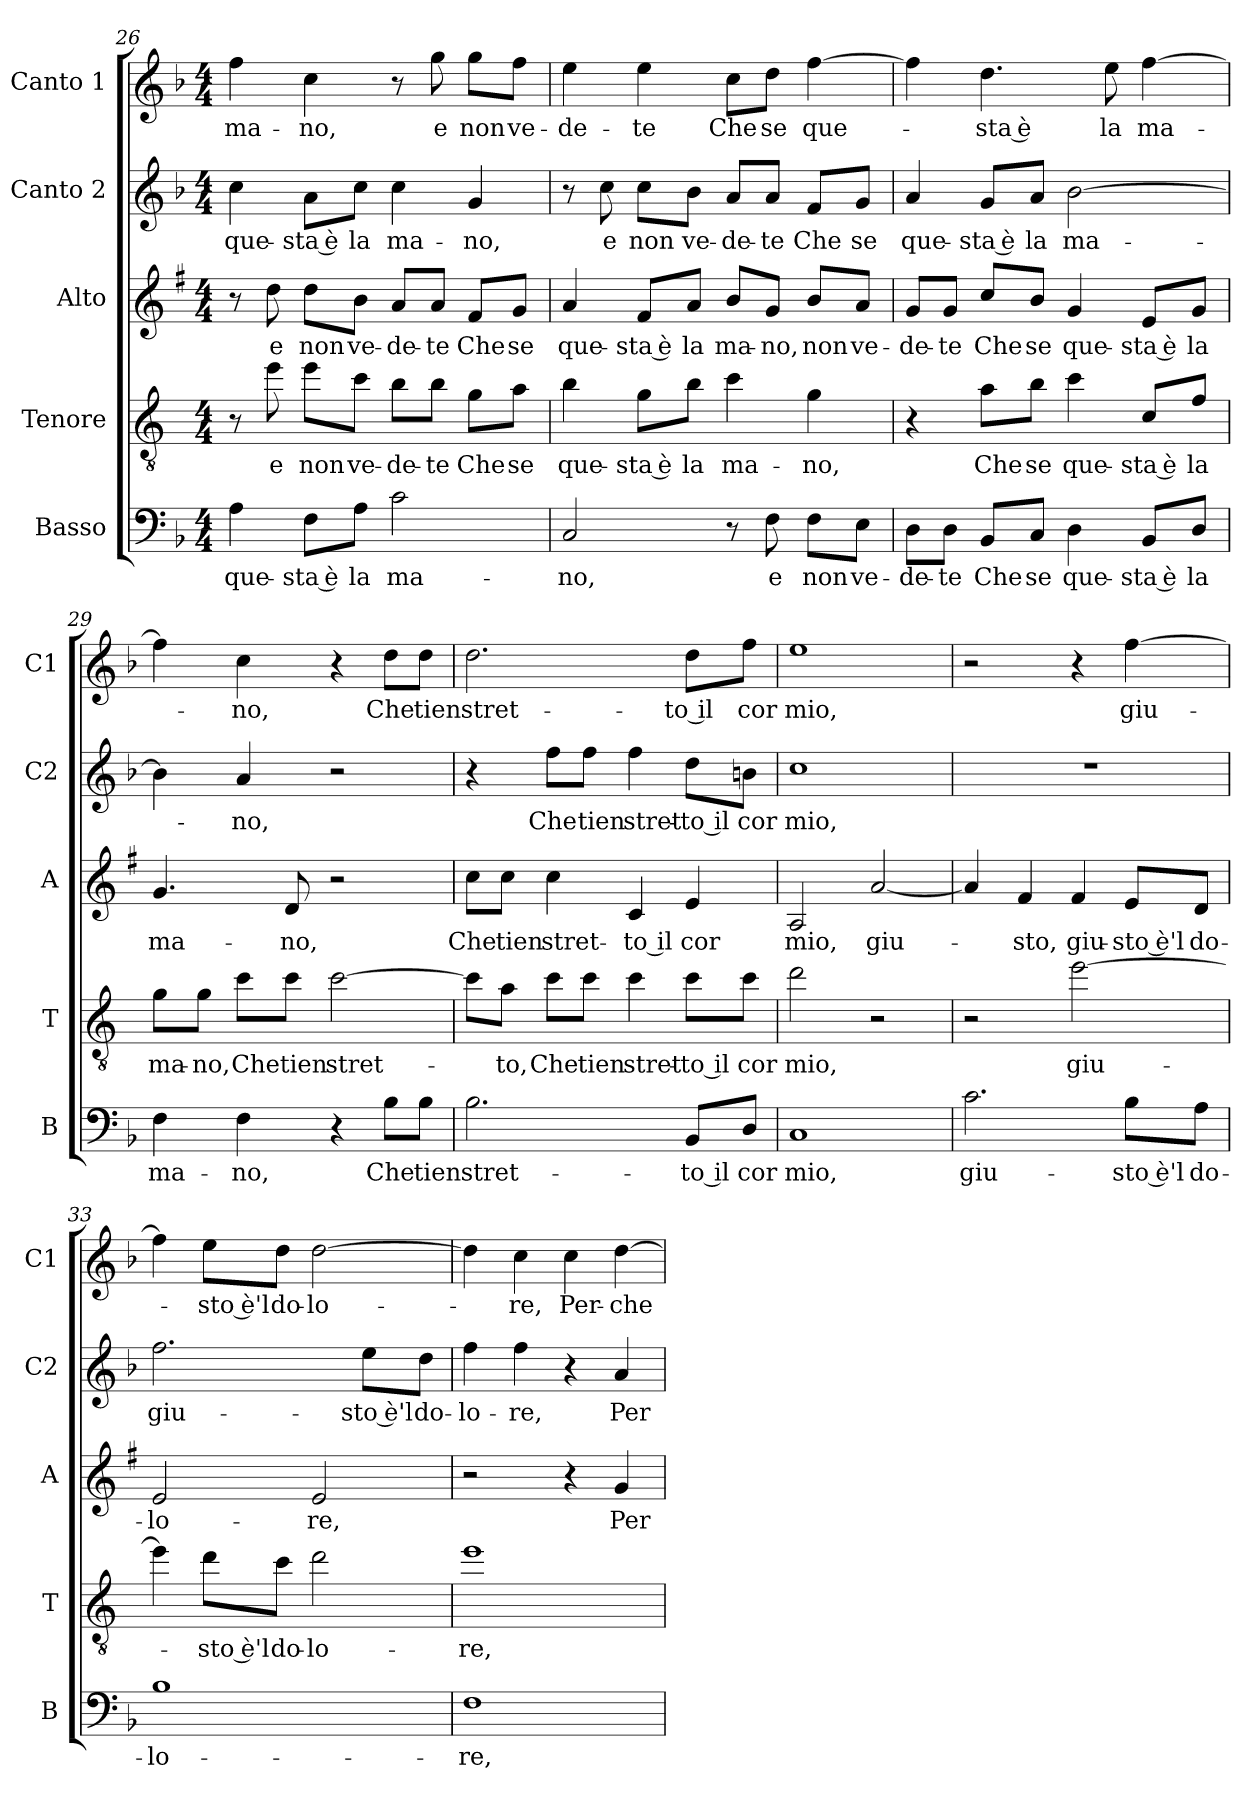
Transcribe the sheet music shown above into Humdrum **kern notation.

**kern	**text	**kern	**text	**kern	**text	**kern	**text	**kern	**text
*part5	*part5	*part4	*part4	*part3	*part3	*part2	*part2	*part1	*part1
*staff5	*staff5	*staff4	*staff4	*staff3	*staff3	*staff2	*staff2	*staff1	*staff1
*I"Basso	*	*I"Tenore	*	*I"Alto	*	*I"Canto 2	*	*I"Canto 1	*
*I'B	*	*I'T	*	*I'A	*	*I'C2	*	*I'C1	*
!!LO:LB:g=z
*clefF4	*	*clefGv2	*	*clefG2	*	*clefG2	*	*clefG2	*
*	*	*ITrd4c7	*	*ITrd1c2	*	*	*	*	*
*k[b-]	*	*k[b-]	*	*k[b-]	*	*k[b-]	*	*k[b-]	*
*F:	*	*F:	*	*F:	*	*F:	*	*F:	*
*M4/4	*	*M4/4	*	*M4/4	*	*M4/4	*	*M4/4	*
=26	=26	=26	=26	=26	=26	=26	=26	=26	=26
!	!LO:LY:b	!	!	!	!	!	!LO:LY:b	!	!LO:LY:b
4A\	que-	8r	.	8r	.	4cc\	que-	4ff\	ma-
!	!	!	!LO:LY:b	!	!LO:LY:b	!	!	!	!
.	.	8a\	e	8cc\	e	.	.	.	.
!	!LO:LY:b	!	!LO:LY:b	!	!LO:LY:b	!	!LO:LY:b	!	!LO:LY:b
8F\L	-sta è	8a\L	non	8cc\L	non	8a\L	-sta è	4cc\	-no,
!	!LO:LY:b	!	!LO:LY:b	!	!LO:LY:b	!	!LO:LY:b	!	!
8A\J	la	8f\J	ve-	8a\J	ve-	8cc\J	la	.	.
!	!LO:LY:b	!	!LO:LY:b	!	!LO:LY:b	!	!LO:LY:b	!	!
2c\	ma-	8e\L	-de-	8g/L	-de-	4cc\	ma-	8r	.
!	!	!	!LO:LY:b	!	!LO:LY:b	!	!	!	!LO:LY:b
.	.	8e\J	-te	8g/J	-te	.	.	8gg\	e
!	!	!	!LO:LY:b	!	!LO:LY:b	!	!LO:LY:b	!	!LO:LY:b
.	.	8c\L	Che	8e/L	Che	4g/	-no,	8gg\L	non
!	!	!	!LO:LY:b	!	!LO:LY:b	!	!	!	!LO:LY:b
.	.	8d\J	se	8f/J	se	.	.	8ff\J	ve-
=27	=27	=27	=27	=27	=27	=27	=27	=27	=27
!	!LO:LY:b	!	!LO:LY:b	!	!LO:LY:b	!	!	!	!LO:LY:b
2C/	-no,	4e\	que-	4g/	que-	8r	.	4ee\	-de-
!	!	!	!	!	!	!	!LO:LY:b	!	!
.	.	.	.	.	.	8cc\	e	.	.
!	!	!	!LO:LY:b	!	!LO:LY:b	!	!LO:LY:b	!	!LO:LY:b
.	.	8c\L	-sta è	8e/L	-sta è	8cc\L	non	4ee\	-te
!	!	!	!LO:LY:b	!	!LO:LY:b	!	!LO:LY:b	!	!
.	.	8e\J	la	8g/J	la	8b-\J	ve-	.	.
!	!	!	!LO:LY:b	!	!LO:LY:b	!	!LO:LY:b	!	!LO:LY:b
8r	.	4f\	ma-	8a/L	ma-	8a/L	-de-	8cc\L	Che
!	!LO:LY:b	!	!	!	!LO:LY:b	!	!LO:LY:b	!	!LO:LY:b
8F\	e	.	.	8f/J	-no,	8a/J	-te	8dd\J	se
!	!LO:LY:b	!	!LO:LY:b	!	!LO:LY:b	!	!LO:LY:b	!	!LO:LY:b
8F\L	non	4c\	-no,	8a/L	non	8f/L	Che	[4ff\	que-
!	!LO:LY:b	!	!	!	!LO:LY:b	!	!LO:LY:b	!	!
8E\J	ve-	.	.	8g/J	ve-	8g/J	se	.	.
=28	=28	=28	=28	=28	=28	=28	=28	=28	=28
!	!LO:LY:b	!	!	!	!LO:LY:b	!	!LO:LY:b	!	!
8D\L	-de-	4r	.	8f/L	-de-	4a/	que-	4ff\]	.
!	!LO:LY:b	!	!	!	!LO:LY:b	!	!	!	!
8D\J	-te	.	.	8f/J	-te	.	.	.	.
!	!LO:LY:b	!	!LO:LY:b	!	!LO:LY:b	!	!LO:LY:b	!	!LO:LY:b
8BB-/L	Che	8d\L	Che	8b-/L	Che	8g/L	-sta è	4.dd\	-sta è
!	!LO:LY:b	!	!LO:LY:b	!	!LO:LY:b	!	!LO:LY:b	!	!
8C/J	se	8e\J	se	8a/J	se	8a/J	la	.	.
!	!LO:LY:b	!	!LO:LY:b	!	!LO:LY:b	!	!LO:LY:b	!	!
4D\	que-	4f\	que-	4f/	que-	[2b-\	ma-	.	.
!	!	!	!	!	!	!	!	!	!LO:LY:b
.	.	.	.	.	.	.	.	8ee\	la
!	!LO:LY:b	!	!LO:LY:b	!	!LO:LY:b	!	!	!	!LO:LY:b
8BB-/L	-sta è	8F/L	-sta è	8d/L	-sta è	.	.	[4ff\	ma-
!	!LO:LY:b	!	!LO:LY:b	!	!LO:LY:b	!	!	!	!
8D/J	la	8B-/J	la	8f/J	la	.	.	.	.
!!LO:PB:g=z
=29	=29	=29	=29	=29	=29	=29	=29	=29	=29
!	!LO:LY:b	!	!LO:LY:b	!	!LO:LY:b	!	!	!	!
4F\	ma-	8c\L	ma-	4.f/	ma-	4b-\]	.	4ff\]	.
!	!	!	!LO:LY:b	!	!	!	!	!	!
.	.	8c\J	-no,	.	.	.	.	.	.
!	!LO:LY:b	!	!LO:LY:b	!	!	!	!LO:LY:b	!	!LO:LY:b
4F\	-no,	8f\L	Che	.	.	4a/	-no,	4cc\	-no,
!	!	!	!LO:LY:b	!	!LO:LY:b	!	!	!	!
.	.	8f\J	tien	8c/	-no,	.	.	.	.
!	!	!	!LO:LY:b	!	!	!	!	!	!
4r	.	[2f\	stret-	2r	.	2r	.	4r	.
!	!LO:LY:b	!	!	!	!	!	!	!	!LO:LY:b
8B-\L	Che	.	.	.	.	.	.	8dd\L	Che
!	!LO:LY:b	!	!	!	!	!	!	!	!LO:LY:b
8B-\J	tien	.	.	.	.	.	.	8dd\J	tien
=30	=30	=30	=30	=30	=30	=30	=30	=30	=30
!	!LO:LY:b	!	!	!	!LO:LY:b	!	!	!	!LO:LY:b
2.B-\	stret-	8f\L]	.	8b-\L	Che	4r	.	2.dd\	stret-
!	!	!	!LO:LY:b	!	!LO:LY:b	!	!	!	!
.	.	8d\J	-to,	8b-\J	tien	.	.	.	.
!	!	!	!LO:LY:b	!	!LO:LY:b	!	!LO:LY:b	!	!
.	.	8f\L	Che	4b-\	stret-	8ff\L	Che	.	.
!	!	!	!LO:LY:b	!	!	!	!LO:LY:b	!	!
.	.	8f\J	tien	.	.	8ff\J	tien	.	.
!	!	!	!LO:LY:b	!	!LO:LY:b	!	!LO:LY:b	!	!
.	.	4f\	stret-	4B-/	-to il	4ff\	stret-	.	.
!	!LO:LY:b	!	!LO:LY:b	!	!LO:LY:b	!	!LO:LY:b	!	!LO:LY:b
8BB-/L	-to il	8f\L	-to il	4d/	cor	8dd\L	-to il	8dd\L	-to il
!	!LO:LY:b	!	!LO:LY:b	!	!	!	!LO:LY:b	!	!LO:LY:b
8D/J	cor	8f\J	cor	.	.	8bn\J	cor	8ff\J	cor
=31	=31	=31	=31	=31	=31	=31	=31	=31	=31
!	!LO:LY:b	!	!LO:LY:b	!	!LO:LY:b	!	!LO:LY:b	!	!LO:LY:b
1C	mio,	2g\	mio,	2G/	mio,	1cc	mio,	1ee	mio,
!	!	!	!	!	!LO:LY:b	!	!	!	!
.	.	2r	.	[2g/	giu-	.	.	.	.
=32	=32	=32	=32	=32	=32	=32	=32	=32	=32
!	!LO:LY:b	!	!	!	!	!	!	!	!
2.c\	giu-	2r	.	4g/]	.	1r	.	2r	.
!	!	!	!	!	!LO:LY:b	!	!	!	!
.	.	.	.	4e/	-sto,	.	.	.	.
!	!	!	!LO:LY:b	!	!LO:LY:b	!	!	!	!
.	.	[2a\	giu-	4e/	giu-	.	.	4r	.
!	!LO:LY:b	!	!	!	!LO:LY:b	!	!	!	!LO:LY:b
8B-\L	-sto è'l	.	.	8d/L	-sto è'l	.	.	[4ff\	giu-
!	!LO:LY:b	!	!	!	!LO:LY:b	!	!	!	!
8A\J	do-	.	.	8c/J	do-	.	.	.	.
!!LO:LB:g=z
=33	=33	=33	=33	=33	=33	=33	=33	=33	=33
!	!LO:LY:b	!	!	!	!LO:LY:b	!	!LO:LY:b	!	!
1B-	-lo-	4a\]	.	2d/	-lo-	2.ff\	giu-	4ff\]	.
!	!	!	!LO:LY:b	!	!	!	!	!	!LO:LY:b
.	.	8g\L	-sto è'l	.	.	.	.	8ee\L	-sto è'l
!	!	!	!LO:LY:b	!	!	!	!	!	!LO:LY:b
.	.	8f\J	do-	.	.	.	.	8dd\J	do-
!	!	!	!LO:LY:b	!	!LO:LY:b	!	!	!	!LO:LY:b
.	.	2g\	-lo-	2d/	-re,	.	.	[2dd\	-lo-
!	!	!	!	!	!	!	!LO:LY:b	!	!
.	.	.	.	.	.	8ee\L	-sto è'l	.	.
!	!	!	!	!	!	!	!LO:LY:b	!	!
.	.	.	.	.	.	8dd\J	do-	.	.
=34	=34	=34	=34	=34	=34	=34	=34	=34	=34
!	!LO:LY:b	!	!LO:LY:b	!	!	!	!LO:LY:b	!	!
1F	-re,	1a	-re,	2r	.	4ff\	-lo-	4dd\]	.
!	!	!	!	!	!	!	!LO:LY:b	!	!LO:LY:b
.	.	.	.	.	.	4ff\	-re,	4cc\	-re,
!	!	!	!	!	!	!	!	!	!LO:LY:b
.	.	.	.	4r	.	4r	.	4cc\	Per-
!	!	!	!	!	!LO:LY:b	!	!LO:LY:b	!	!LO:LY:b
.	.	.	.	4f/	Per-	4a/	Per-	[4dd\	-che
=	=	=	=	=	=	=	=	=	=
*-	*-	*-	*-	*-	*-	*-	*-	*-	*-
